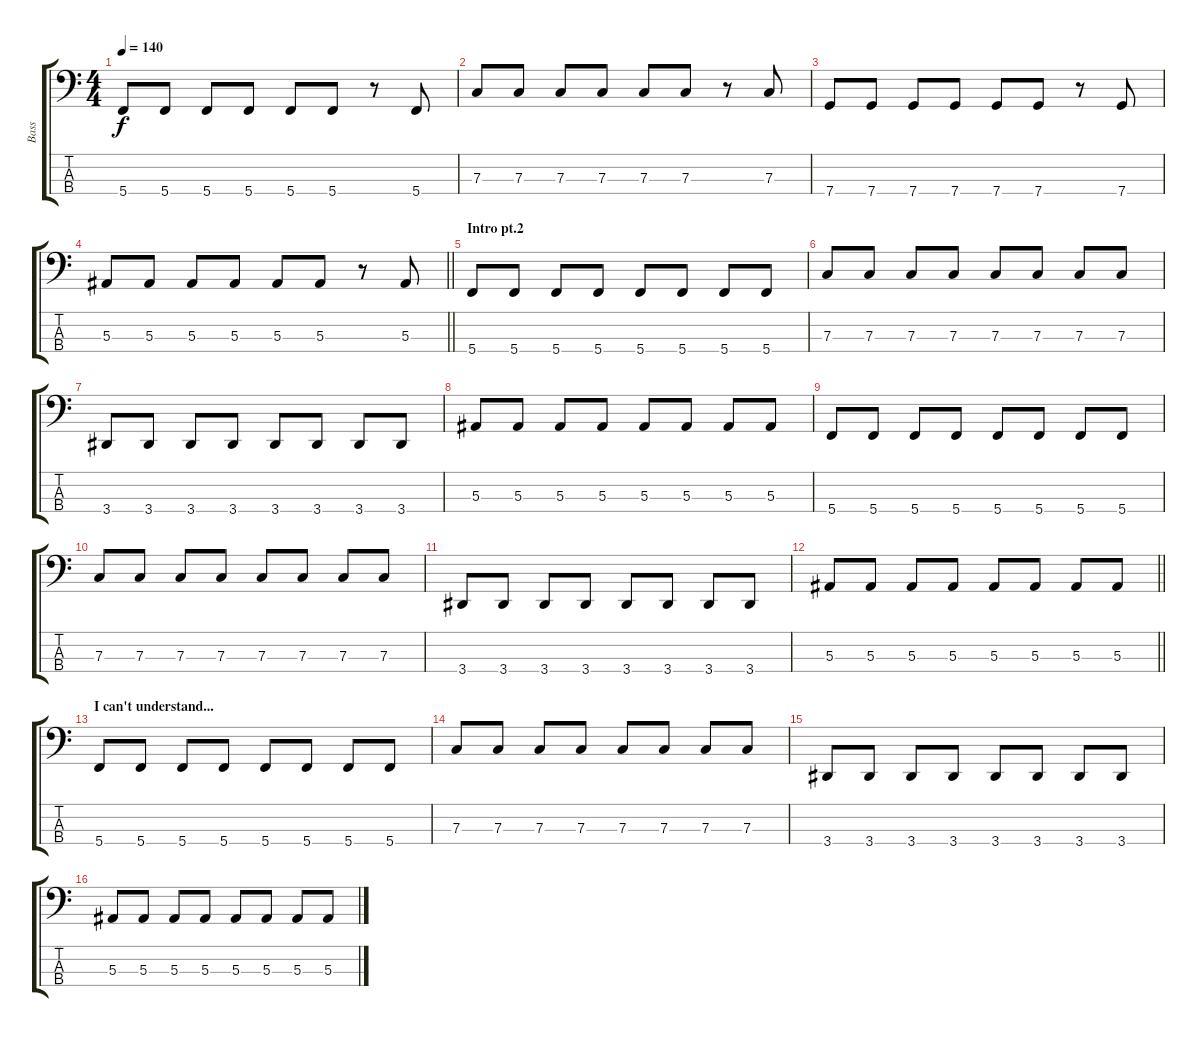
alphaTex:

\track ("Bass" "Bass") {instrument electricbassfinger}
\staff {score tabs}
\tuning (Eb2 Bb1 F1 C1) {hide}
\ts (4 4)
\tempo 140
\clef f4
\ks c
5.4.8{dy f} 5.4.8 5.4.8 5.4.8 5.4.8 5.4.8 r.8 5.4.8 |
7.3.8 7.3.8 7.3.8 7.3.8 7.3.8 7.3.8 r.8 7.3.8 |
7.4.8 7.4.8 7.4.8 7.4.8 7.4.8 7.4.8 r.8 7.4.8 |
\barLineRight lightlight
5.3.8 5.3.8 5.3.8 5.3.8 5.3.8 5.3.8 r.8 5.3.8 |
\section ("" "Intro pt.2")
5.4.8 5.4.8 5.4.8 5.4.8 5.4.8 5.4.8 5.4.8 5.4.8 |
7.3.8 7.3.8 7.3.8 7.3.8 7.3.8 7.3.8 7.3.8 7.3.8 |
3.4.8 3.4.8 3.4.8 3.4.8 3.4.8 3.4.8 3.4.8 3.4.8 |
5.3.8 5.3.8 5.3.8 5.3.8 5.3.8 5.3.8 5.3.8 5.3.8 |
5.4.8 5.4.8 5.4.8 5.4.8 5.4.8 5.4.8 5.4.8 5.4.8 |
7.3.8 7.3.8 7.3.8 7.3.8 7.3.8 7.3.8 7.3.8 7.3.8 |
3.4.8 3.4.8 3.4.8 3.4.8 3.4.8 3.4.8 3.4.8 3.4.8 |
\barLineRight lightlight
5.3.8 5.3.8 5.3.8 5.3.8 5.3.8 5.3.8 5.3.8 5.3.8 |
\section ("" "I can't understand...")
5.4.8 5.4.8 5.4.8 5.4.8 5.4.8 5.4.8 5.4.8 5.4.8 |
7.3.8 7.3.8 7.3.8 7.3.8 7.3.8 7.3.8 7.3.8 7.3.8 |
3.4.8 3.4.8 3.4.8 3.4.8 3.4.8 3.4.8 3.4.8 3.4.8 |
5.3.8 5.3.8 5.3.8 5.3.8 5.3.8 5.3.8 5.3.8 5.3.8
